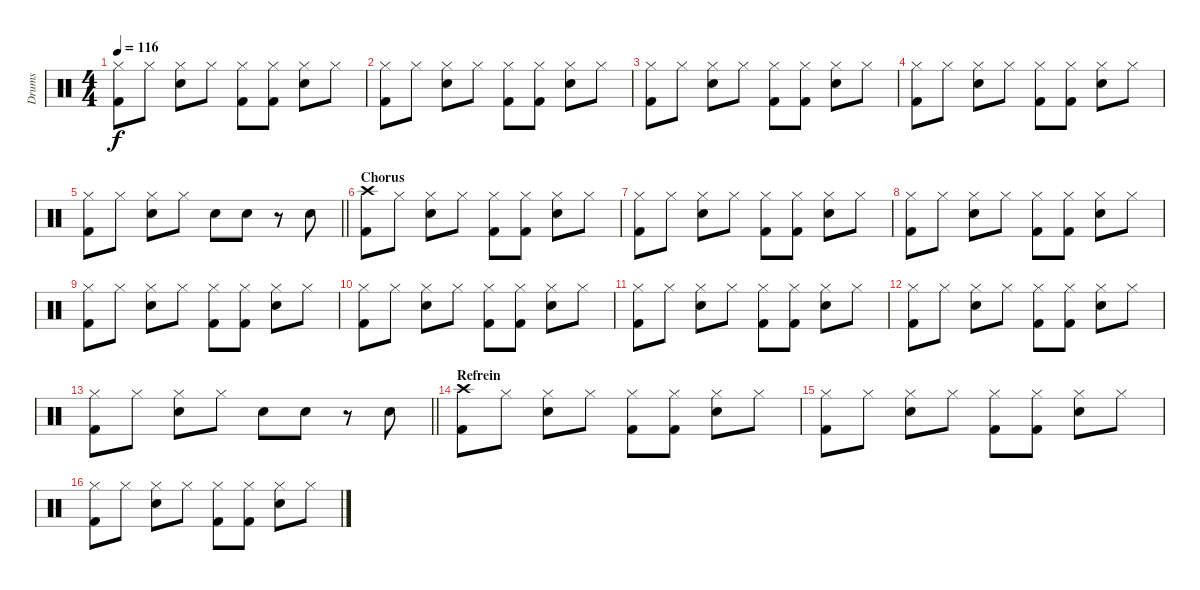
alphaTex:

\track ("Drums" "Drums") {instrument percussion}
\staff {score}
\articulation defaults
\ts (4 4)
\tempo 116
\clef neutral
\ks c
("Hi-Hat (closed)" "Kick (hit) 2").8{dy f} "Hi-Hat (closed)".8 ("Hi-Hat (closed)" "Snare (hit) 2").8 "Hi-Hat (closed)".8 ("Hi-Hat (closed)" "Kick (hit) 2").8 ("Hi-Hat (closed)" "Kick (hit) 2").8 ("Hi-Hat (closed)" "Snare (hit) 2").8 "Hi-Hat (closed)".8 |
("Hi-Hat (closed)" "Kick (hit) 2").8 "Hi-Hat (closed)".8 ("Hi-Hat (closed)" "Snare (hit) 2").8 "Hi-Hat (closed)".8 ("Hi-Hat (closed)" "Kick (hit) 2").8 ("Hi-Hat (closed)" "Kick (hit) 2").8 ("Hi-Hat (closed)" "Snare (hit) 2").8 "Hi-Hat (closed)".8 |
("Hi-Hat (closed)" "Kick (hit) 2").8 "Hi-Hat (closed)".8 ("Hi-Hat (closed)" "Snare (hit) 2").8 "Hi-Hat (closed)".8 ("Hi-Hat (closed)" "Kick (hit) 2").8 ("Hi-Hat (closed)" "Kick (hit) 2").8 ("Hi-Hat (closed)" "Snare (hit) 2").8 "Hi-Hat (closed)".8 |
("Hi-Hat (closed)" "Kick (hit) 2").8 "Hi-Hat (closed)".8 ("Hi-Hat (closed)" "Snare (hit) 2").8 "Hi-Hat (closed)".8 ("Hi-Hat (closed)" "Kick (hit) 2").8 ("Hi-Hat (closed)" "Kick (hit) 2").8 ("Hi-Hat (closed)" "Snare (hit) 2").8 "Hi-Hat (closed)".8 |
\barLineRight lightlight
("Hi-Hat (closed)" "Kick (hit) 2").8 "Hi-Hat (closed)".8 ("Hi-Hat (closed)" "Snare (hit) 2").8 "Hi-Hat (closed)".8 "Snare (hit) 2".8 "Snare (hit) 2".8 r.8 "Snare (hit) 2".8 |
\section ("" "Chorus")
("Crash high (hit)" "Kick (hit) 2").8 "Hi-Hat (closed)".8 ("Hi-Hat (closed)" "Snare (hit) 2").8 "Hi-Hat (closed)".8 ("Hi-Hat (closed)" "Kick (hit) 2").8 ("Hi-Hat (closed)" "Kick (hit) 2").8 ("Hi-Hat (closed)" "Snare (hit) 2").8 "Hi-Hat (closed)".8 |
("Hi-Hat (closed)" "Kick (hit) 2").8 "Hi-Hat (closed)".8 ("Hi-Hat (closed)" "Snare (hit) 2").8 "Hi-Hat (closed)".8 ("Hi-Hat (closed)" "Kick (hit) 2").8 ("Hi-Hat (closed)" "Kick (hit) 2").8 ("Hi-Hat (closed)" "Snare (hit) 2").8 "Hi-Hat (closed)".8 |
("Hi-Hat (closed)" "Kick (hit) 2").8 "Hi-Hat (closed)".8 ("Hi-Hat (closed)" "Snare (hit) 2").8 "Hi-Hat (closed)".8 ("Hi-Hat (closed)" "Kick (hit) 2").8 ("Hi-Hat (closed)" "Kick (hit) 2").8 ("Hi-Hat (closed)" "Snare (hit) 2").8 "Hi-Hat (closed)".8 |
("Hi-Hat (closed)" "Kick (hit) 2").8 "Hi-Hat (closed)".8 ("Hi-Hat (closed)" "Snare (hit) 2").8 "Hi-Hat (closed)".8 ("Hi-Hat (closed)" "Kick (hit) 2").8 ("Hi-Hat (closed)" "Kick (hit) 2").8 ("Hi-Hat (closed)" "Snare (hit) 2").8 "Hi-Hat (closed)".8 |
("Hi-Hat (closed)" "Kick (hit) 2").8 "Hi-Hat (closed)".8 ("Hi-Hat (closed)" "Snare (hit) 2").8 "Hi-Hat (closed)".8 ("Hi-Hat (closed)" "Kick (hit) 2").8 ("Hi-Hat (closed)" "Kick (hit) 2").8 ("Hi-Hat (closed)" "Snare (hit) 2").8 "Hi-Hat (closed)".8 |
("Hi-Hat (closed)" "Kick (hit) 2").8 "Hi-Hat (closed)".8 ("Hi-Hat (closed)" "Snare (hit) 2").8 "Hi-Hat (closed)".8 ("Hi-Hat (closed)" "Kick (hit) 2").8 ("Hi-Hat (closed)" "Kick (hit) 2").8 ("Hi-Hat (closed)" "Snare (hit) 2").8 "Hi-Hat (closed)".8 |
("Hi-Hat (closed)" "Kick (hit) 2").8 "Hi-Hat (closed)".8 ("Hi-Hat (closed)" "Snare (hit) 2").8 "Hi-Hat (closed)".8 ("Hi-Hat (closed)" "Kick (hit) 2").8 ("Hi-Hat (closed)" "Kick (hit) 2").8 ("Hi-Hat (closed)" "Snare (hit) 2").8 "Hi-Hat (closed)".8 |
\barLineRight lightlight
("Hi-Hat (closed)" "Kick (hit) 2").8 "Hi-Hat (closed)".8 ("Hi-Hat (closed)" "Snare (hit) 2").8 "Hi-Hat (closed)".8 "Snare (hit) 2".8 "Snare (hit) 2".8 r.8 "Snare (hit) 2".8 |
\section ("" "Refrein")
("Crash high (hit)" "Kick (hit) 2").8 "Hi-Hat (closed)".8 ("Hi-Hat (closed)" "Snare (hit) 2").8 "Hi-Hat (closed)".8 ("Hi-Hat (closed)" "Kick (hit) 2").8 ("Hi-Hat (closed)" "Kick (hit) 2").8 ("Hi-Hat (closed)" "Snare (hit) 2").8 "Hi-Hat (closed)".8 |
("Hi-Hat (closed)" "Kick (hit) 2").8 "Hi-Hat (closed)".8 ("Hi-Hat (closed)" "Snare (hit) 2").8 "Hi-Hat (closed)".8 ("Hi-Hat (closed)" "Kick (hit) 2").8 ("Hi-Hat (closed)" "Kick (hit) 2").8 ("Hi-Hat (closed)" "Snare (hit) 2").8 "Hi-Hat (closed)".8 |
("Hi-Hat (closed)" "Kick (hit) 2").8 "Hi-Hat (closed)".8 ("Hi-Hat (closed)" "Snare (hit) 2").8 "Hi-Hat (closed)".8 ("Hi-Hat (closed)" "Kick (hit) 2").8 ("Hi-Hat (closed)" "Kick (hit) 2").8 ("Hi-Hat (closed)" "Snare (hit) 2").8 "Hi-Hat (closed)".8
